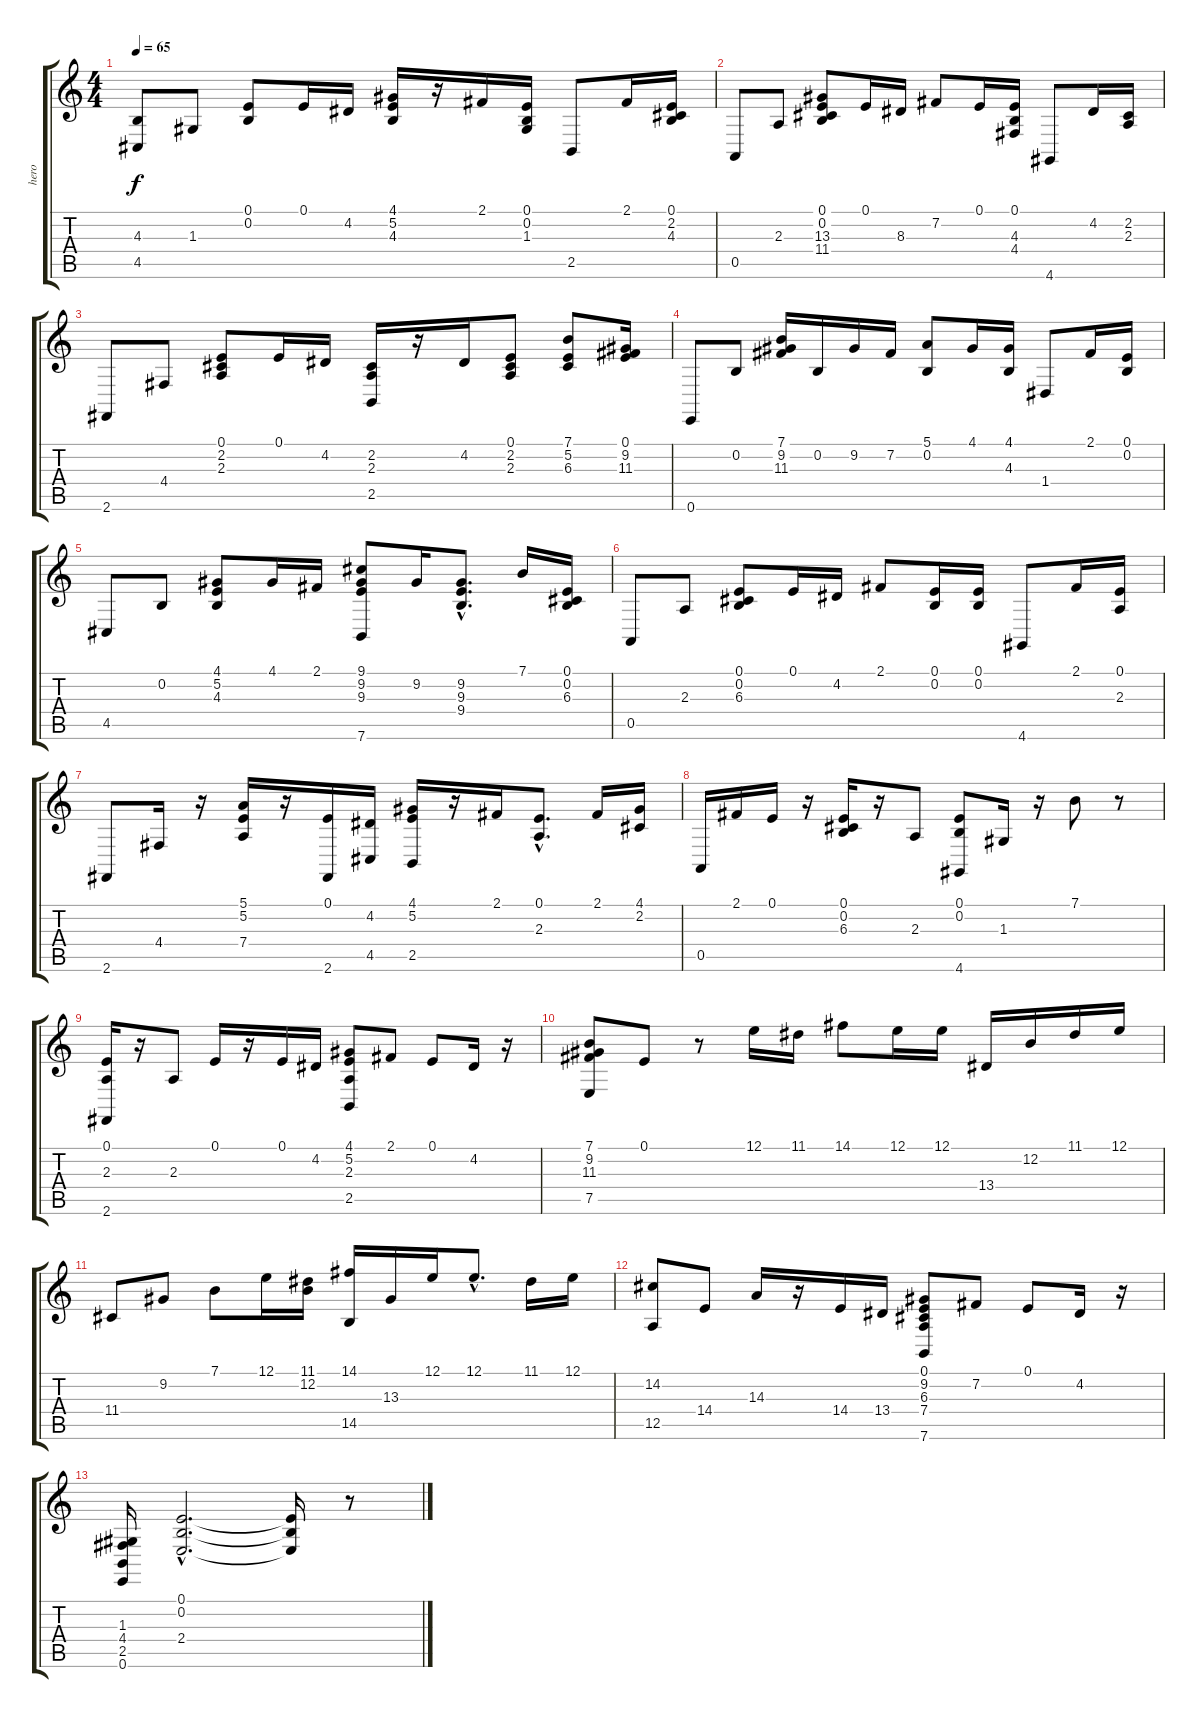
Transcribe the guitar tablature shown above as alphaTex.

\track ("hero" "hero") {instrument violin}
\staff {score tabs}
\tuning (E4 B3 G3 D3 A2 E2) {hide}
\ts (4 4)
\tempo 65
\clef g2
\ks c
(4.3 4.5).8{dy f} 1.3.8 (0.1 0.2).8 0.1.16 4.2.16 (4.1 5.2 4.3).16 r.16 2.1.16 (0.1 0.2 1.3).16 2.5.8 2.1.16 (0.1 2.2 4.3).16 |
0.5.8 2.3.8 (0.1 0.2 13.3 11.4).8 0.1.16 8.3.16 7.2.8 0.1.16 (0.1 4.3 4.4).16 4.6.8 4.2.16 (2.2 2.3).16 |
2.6.8 4.4.8 (0.1 2.2 2.3).8 0.1.16 4.2.16 (2.2 2.3 2.5).16 r.16 4.2.16 (0.1 2.2 2.3).8 (7.1 5.2 6.3).8 (0.1 9.2 11.3).16 |
0.6.8 0.2.8 (7.1 9.2 11.3).16 0.2.16 9.2.16 7.2.16 (5.1 0.2).8 4.1.16 (4.1 4.3).16 1.4.8 2.1.16 (0.1 0.2).16 |
4.5.8 0.2.8 (4.1 5.2 4.3).8 4.1.16 2.1.16 (9.1 9.2 9.3 7.6).8 9.2.16 (9.2{hac} 9.3{hac} 9.4{hac}).8{d} 7.1.16 (0.1 0.2 6.3).16 |
0.5.8 2.3.8 (0.1 0.2 6.3).8 0.1.16 4.2.16 2.1.8 (0.1 0.2).16 (0.1 0.2).16 4.6.8 2.1.16 (0.1 2.3).16 |
2.6.8 4.4.16 r.16 (5.1 5.2 7.4).16 r.16 (0.1 2.6).16 (4.2 4.5).16 (4.1 5.2 2.5).16 r.16 2.1.16 (0.1{hac} 2.3{hac}).8{d} 2.1.16 (4.1 2.2).16 |
0.5.16 2.1.16 0.1.16 r.16 (0.1 0.2 6.3).16 r.16 2.3.8 (0.1 0.2 4.6).8 1.3.16 r.16 7.1.8 r.8 |
(0.1 2.3 2.6).16 r.16 2.3.8 0.1.16 r.16 0.1.16 4.2.16 (4.1 5.2 2.3 2.5).8 2.1.8 0.1.8 4.2.16 r.16 |
(7.1 9.2 11.3 7.5).8 0.1.8 r.8 12.1.16 11.1.16 14.1.8 12.1.16 12.1.16 13.4.16 12.2.16 11.1.16 12.1.16 |
11.4.8 9.2.8 7.1.8 12.1.16 (11.1 12.2).16 (14.1 14.5).16 13.3.16 12.1.16 12.1{hac}.8{d} 11.1.16 12.1.16 |
(14.2 12.5).8 14.4.8 14.3.16 r.16 14.4.16 13.4.16 (0.1 9.2 6.3 7.4 7.6).8 7.2.8 0.1.8 4.2.16 r.16 |
(1.3 4.4 2.5 0.6).16 (0.1{hac} 0.2{hac} 2.4{hac}).2{d} (0.1{t} 0.2{t} 2.4{t}).16 r.8
